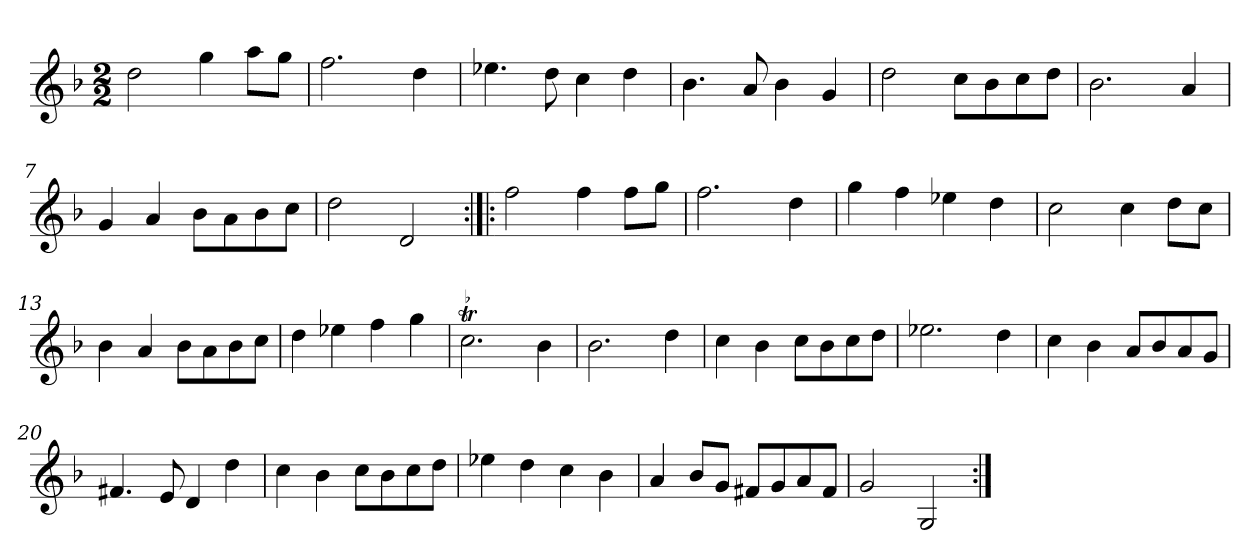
**kern
*part1
*staff1
*clefG2
*k[b-]
*G:dor
*M2/2
*MM152
=1
2dd
4gg
8aa\L
8gg\J
=2
2.ff
4dd
=3
4.ee-X
8dd
4cc
4dd
=4
4.b-
8a
4b-
4g
=5
2dd
8cc\L
8b-\
8cc\
8dd\J
=6
2.b-
4a
=7
4g
4a
8b-\L
8a\
8b-\
8cc\J
=8
2dd
2d
=9:|!|:
2ff
4ff
8ff\L
8gg\J
=10
2.ff
4dd
=11
4gg
4ff
4ee-X
4dd
=12
2cc
4cc
8dd\L
8cc\J
=13
4b-
4a
8b-\L
8a\
8b-\
8cc\J
=14
4dd
4ee-X
4ff
4gg
=15
!LO:TR:acc=-
2.cct
4b-
=16
2.b-
4dd
=17
4cc
4b-
8cc\L
8b-\
8cc\
8dd\J
=18
2.ee-X
4dd
=19
4cc
4b-
8a/L
8b-/
8a/
8g/J
=20
4.f#X
8e
4d
4dd
=21
4cc
4b-
8cc\L
8b-\
8cc\
8dd\J
=22
4ee-X
4dd
4cc
4b-
=23
4a
8b-/L
8g/J
8f#X/L
8g/
8a/
8f#/J
=24
2g
2G
=:|!
*-
